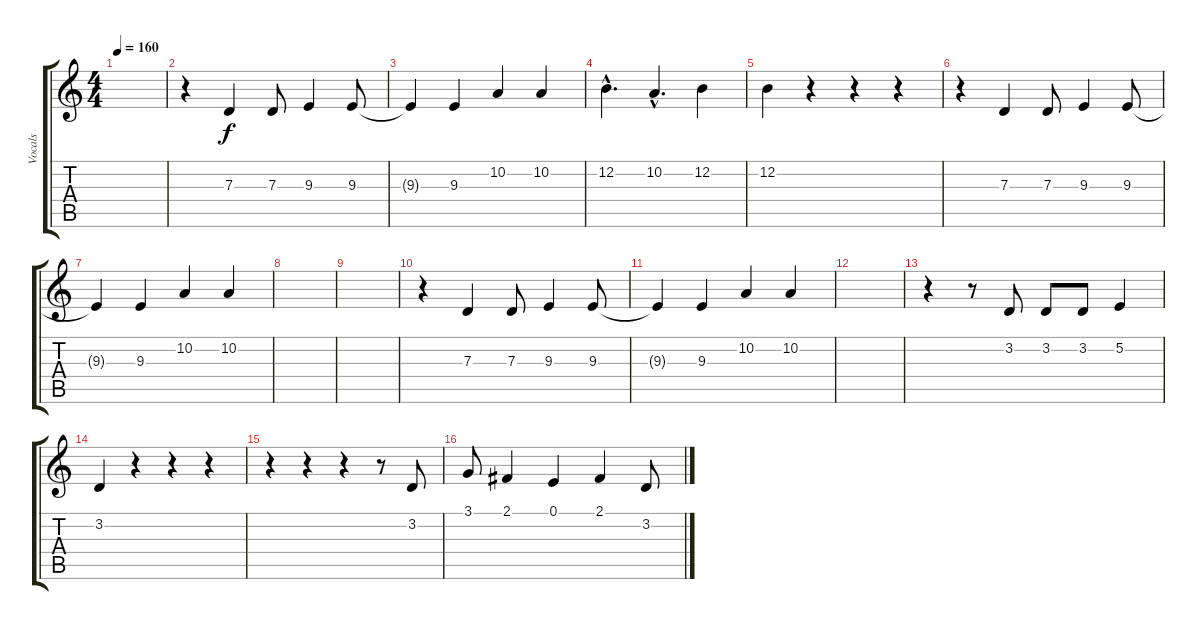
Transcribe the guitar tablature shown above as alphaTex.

\track ("Vocals" "Vocals") {instrument oboe}
\staff {score tabs}
\tuning (E4 B3 G3 D3 A2 E2) {hide}
\ts (4 4)
\tempo 160
\clef g2
\ks c
|
r.4 7.3.4 7.3.8 9.3.4 9.3.8 |
9.3{t}.4 9.3.4 10.2.4 10.2.4 |
12.2{hac}.4{d} 10.2{hac}.4{d} 12.2.4 |
12.2.4 r.4 r.4 r.4 |
r.4 7.3.4 7.3.8 9.3.4 9.3.8 |
9.3{t}.4 9.3.4 10.2.4 10.2.4 |
|
|
r.4 7.3.4 7.3.8 9.3.4 9.3.8 |
9.3{t}.4 9.3.4 10.2.4 10.2.4 |
|
r.4 r.8 3.2.8 3.2.8 3.2.8 5.2.4 |
3.2.4 r.4 r.4 r.4 |
r.4 r.4 r.4 r.8 3.2.8 |
3.1.8 2.1.4 0.1.4 2.1.4 3.2.8
